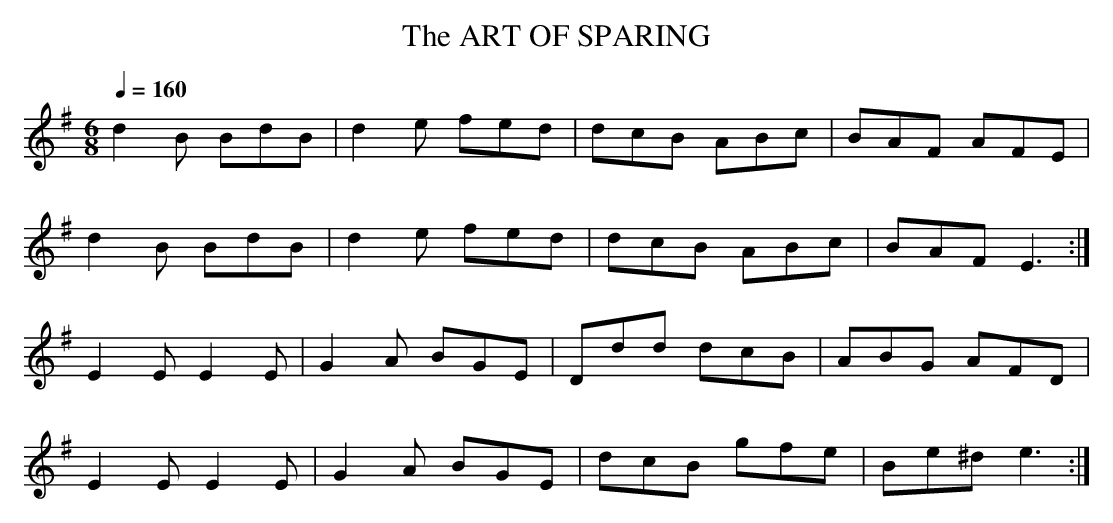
X:1
T:ART OF SPARING, The
"Sharing"?
Q:1/4=160
L:1/8
M:6/8
K:Em
d2B BdB|d2e fed|dcB ABc|BAF AFE|
d2B BdB|d2e fed|dcB ABc|BAF E3 :|
E2E E2E|G2A BGE|Ddd dcB|ABG AFD|
E2E E2E|G2A BGE|dcB gfe|Be^d e3 :|
